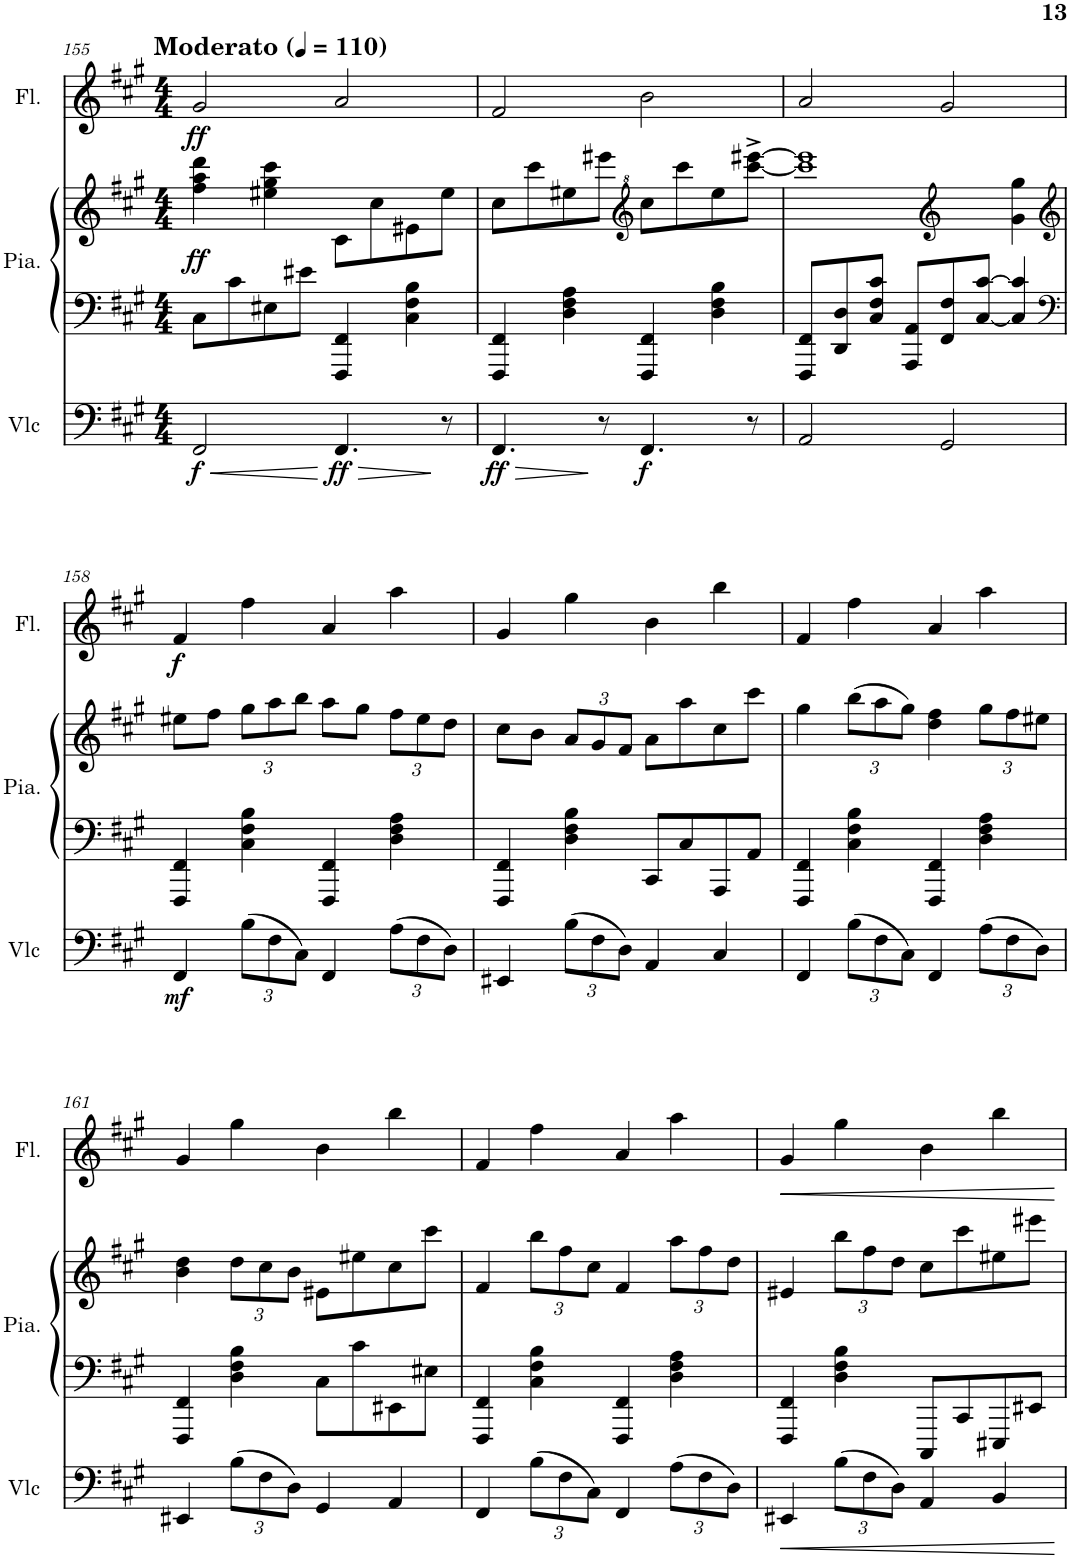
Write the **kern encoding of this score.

**kern	**dynam	**kern	**kern	**dynam	**kern	**dynam
*part3	*part3	*part2	*part2	*part2	*part1	*part1
*staff4	*staff4	*staff3	*staff2	*staff2/3	*staff1	*staff1
*I"Violoncelle	*	*I"Piano	*	*	*I"Flûte	*
*I'Vlc	*	*I'Pia.	*	*	*I'Fl.	*
!!LO:PB:g=z
*clefF4	*	*clefF4	*clefG2	*	*clefG2	*
*k[f#c#g#]	*	*k[f#c#g#]	*k[f#c#g#]	*	*k[f#c#g#]	*
*M4/4	*	*M4/4	*M4/4	*	*M4/4	*
*MM110	*	*MM110	*MM110	*	*MM110	*
=155	=155	=155	=155	=155	=155	=155
!	!	!	!	!	!LO:TX:a:B:t=Moderato	!
!	!LO:HP:b	!	!	!	!	!
!	!LO:DY:n=1:b	!	!	!LO:DY:b	!	!LO:DY:b
2FF#/	< f	8C#\L	4ff#\ 4aa\ 4ddd\	ff	2g#/	ff
.	.	8c#\	.	.	.	.
.	.	8E#X\	4ee#X\ 4gg#\ 4ccc#\	.	.	.
.	.	8e#X\J	.	.	.	.
!	!LO:HP:b	!	!	!	!	!
!	!LO:DY:n=2:b	!	!	!	!	!
4.FF#/	> ff	4FFF#/ 4FF#/	8c#\L	.	2a/	.
.	.	.	8cc#\	.	.	.
.	.	4C#\ 4F#\ 4B\	8e#X\	.	.	.
8r	[	.	8ee#\J	.	.	.
=156	=156	=156	=156	=156	=156	=156
!	!LO:HP:b	!	!	!	!	!
!	!LO:DY:n=1:b	!	!	!	!	!
4.FF#/	> ff	4FFF#/ 4FF#/	8cc#\L	.	2f#/	.
.	.	.	8ccc#\	.	.	.
.	.	4D\ 4F#\ 4A\	8ee#X\	.	.	.
8r	]	.	8eee#X\J	.	.	.
*	*	*	*clefG^2	*	*	*
!	!LO:DY:n=2:b	!	!	!	!	!
4.FF#/	f	4FFF#/ 4FF#/	8ccc#\L	.	2b\	.
.	.	.	8cccc#\	.	.	.
.	.	4D\ 4F#\ 4B\	8eee#\	.	.	.
8r	.	.	[<8cccc#\^ [8eeee#X\^J	.	.	.
=157	=157	=157	=157	=157	=157	=157
*	*	*	*^	*	*	*
2AA/	.	8FFF#/ 8FF#/L	1cccc#] 1eeee#]	2.ryy	.	2a/	.
.	.	8DD/ 8D/	.	.	.	.	.
.	.	8C#/ 8F#/ 8c#/J	.	.	.	.	.
.	.	8AAA/ 8AA/L	.	.	.	.	.
*	*	*	*clefG2	*	*	*	*
2GG#/	.	8FF#/ 8F#/	.	.	.	2g#/	.
.	.	[<8C#/ [8c#/J	.	.	.	.	.
.	.	4C#/] 4c#/]	.	4g#\ 4gg#\	.	.	.
*	*	*	*v	*v	*	*	*
!!LO:LB:g=z
=158	=158	=158	=158	=158	=158	=158
*	*	*clefF4	*clefG2	*	*	*
*	*	*	*^	*	*	*
!	!LO:DY:b	!	!	!	!	!	!LO:DY:b
*	*	*	*v	*v	*	*	*
4FF#/	mf	4FFF#/ 4FF#/	8ee#X\L	.	4f#/	f
.	.	.	8ff#\J	.	.	.
*Xbrackettup	*	*	*Xbrackettup	*	*	*
(12B\L	.	4C#\ 4F#\ 4B\	12gg#\L	.	4ff#\	.
12F#\	.	.	12aa\	.	.	.
12C#\J)	.	.	12bb\J	.	.	.
4FF#/	.	4FFF#/ 4FF#/	8aa\L	.	4a/	.
.	.	.	8gg#\J	.	.	.
(12A\L	.	4D\ 4F#\ 4A\	12ff#\L	.	4aa\	.
12F#\	.	.	12ee#\	.	.	.
12D\J)	.	.	12dd\J	.	.	.
=159	=159	=159	=159	=159	=159	=159
4EE#X/	.	4FFF#/ 4FF#/	8cc#\L	.	4g#/	.
.	.	.	8b\J	.	.	.
(12B\L	.	4D\ 4F#\ 4B\	12a/L	.	4gg#\	.
12F#\	.	.	12g#/	.	.	.
12D\J)	.	.	12f#/J	.	.	.
4AA/	.	8CC#/L	8a\L	.	4b\	.
.	.	8C#/	8aa\	.	.	.
4C#/	.	8AAA/	8cc#\	.	4bb\	.
.	.	8AA/J	8ccc#\J	.	.	.
=160	=160	=160	=160	=160	=160	=160
4FF#/	.	4FFF#/ 4FF#/	4gg#\	.	4f#/	.
(12B\L	.	4C#\ 4F#\ 4B\	(12bb\L	.	4ff#\	.
12F#\	.	.	12aa\	.	.	.
12C#\J)	.	.	12gg#\J)	.	.	.
4FF#/	.	4FFF#/ 4FF#/	4dd\ 4ff#\	.	4a/	.
(12A\L	.	4D\ 4F#\ 4A\	12gg#\L	.	4aa\	.
12F#\	.	.	12ff#\	.	.	.
12D\J)	.	.	12ee#X\J	.	.	.
!!LO:LB:g=z
=161	=161	=161	=161	=161	=161	=161
4EE#X/	.	4FFF#/ 4FF#/	4b\ 4dd\	.	4g#/	.
(12B\L	.	4D\ 4F#\ 4B\	12dd\L	.	4gg#\	.
12F#\	.	.	12cc#\	.	.	.
12D\J)	.	.	12b\J	.	.	.
4GG#/	.	8C#\L	8e#X\L	.	4b\	.
.	.	8c#\	8ee#X\	.	.	.
4AA/	.	8EE#X\	8cc#\	.	4bb\	.
.	.	8E#X\J	8ccc#\J	.	.	.
=162	=162	=162	=162	=162	=162	=162
4FF#/	.	4FFF#/ 4FF#/	4f#/	.	4f#/	.
(12B\L	.	4C#\ 4F#\ 4B\	12bb\L	.	4ff#\	.
12F#\	.	.	12ff#\	.	.	.
12C#\J)	.	.	12cc#\J	.	.	.
4FF#/	.	4FFF#/ 4FF#/	4f#/	.	4a/	.
(12A\L	.	4D\ 4F#\ 4A\	12aa\L	.	4aa\	.
12F#\	.	.	12ff#\	.	.	.
12D\J)	.	.	12dd\J	.	.	.
=163	=163	=163	=163	=163	=163	=163
!	!	!	!	!	!	!LO:HP:b
4EE#X/	.	4FFF#/ 4FF#/	4e#X/	.	4g#/	<
(12B\L	.	4D\ 4F#\ 4B\	12bb\L	.	4gg#\	.
12F#\	.	.	12ff#\	.	.	.
12D\J)	.	.	12dd\J	.	.	.
4AA/	.	8CCC#/L	8cc#\L	.	4b\	.
.	.	8CC#/	8ccc#\	.	.	.
4BB/	.	8EEE#X/	8ee#X\	.	4bb\	.
.	.	8EE#X/J	8eee#X\J	.	.	.
.	]	.	.	.	.	[
=	=	=	=	=	=	=
*-	*-	*-	*-	*-	*-	*-
